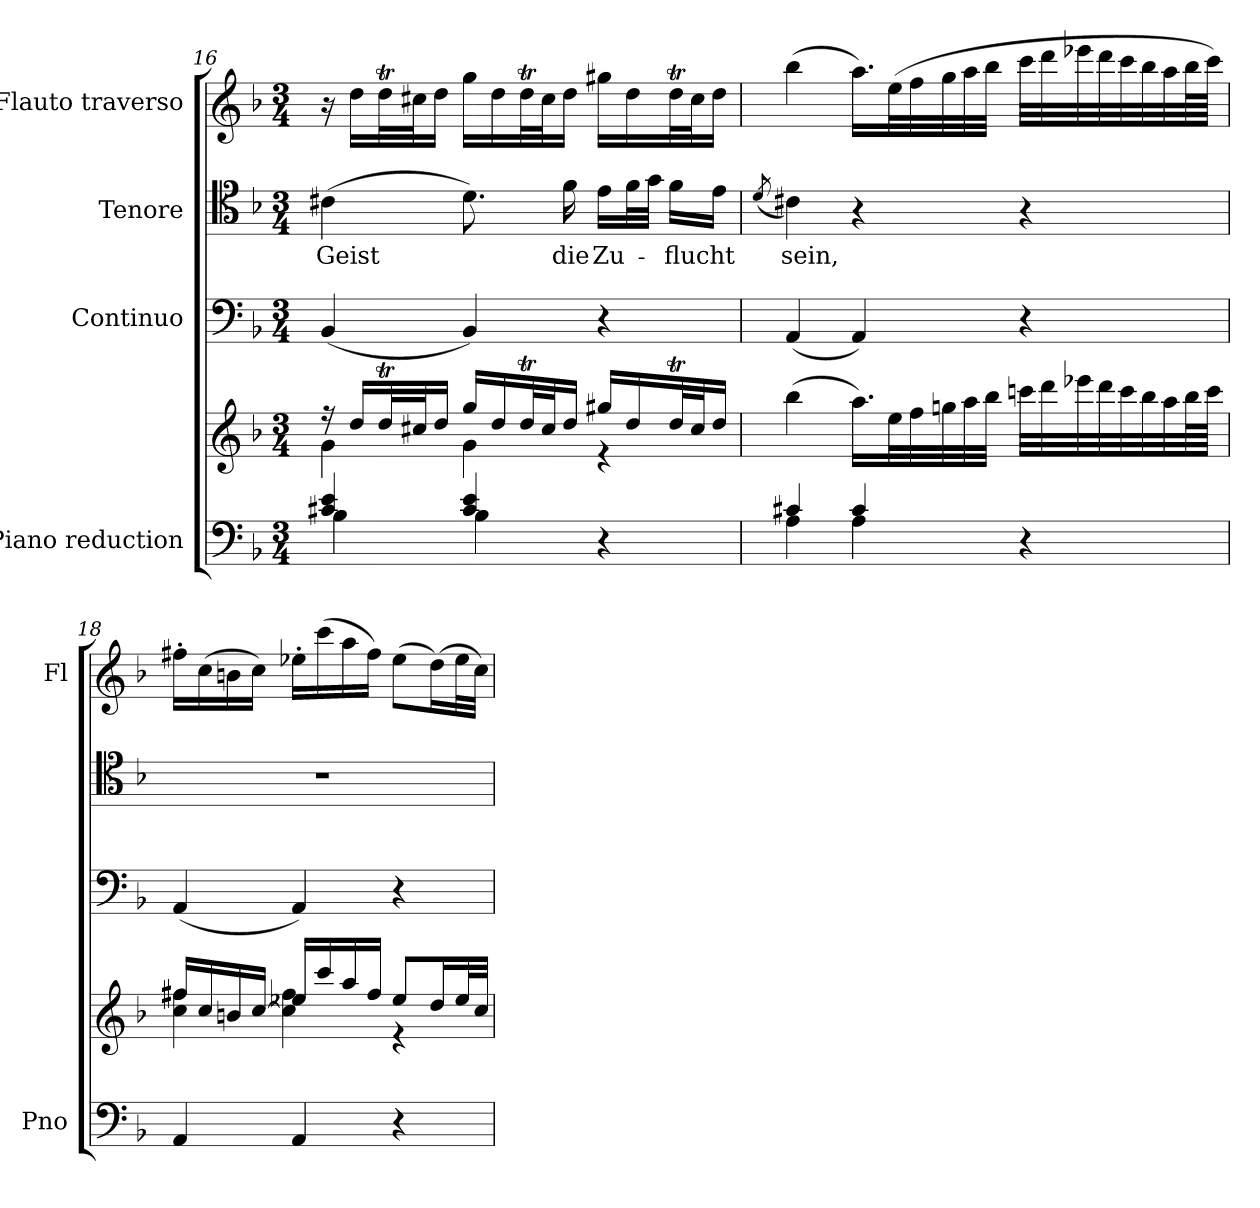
**kern	**kern	**kern	**kern	**text	**kern
*part4	*part4	*part3	*part2	*part2	*part1
*staff5	*staff4	*staff3	*staff2	*staff2	*staff1
*I"Piano reduction	*	*I"Continuo	*I"Tenore	*	*I"Flauto traverso
*I'Pno	*	*	*	*	*I'Fl
*clefF4	*clefG2	*clefF4	*clefC4	*	*clefG2
*k[b-]	*k[b-]	*k[b-]	*k[b-]	*	*k[b-]
*M3/4	*M3/4	*M3/4	*M3/4	*	*M3/4
=16	=16	=16	=16	=16	=16
*^	*^	*	*	*	*
!	!	!	!	!	!	!LO:LY:b	!
4c#X/ 4e/	4B-\	16r	4g\	(4BB-/	(4c#X\	Geist	16r
.	.	16dd/LL	.	.	.	.	16dd\LL
.	.	32ddT/L	.	.	.	.	32ddT\L
.	.	32cc#X/J	.	.	.	.	32cc#X\J
.	.	16dd/JJ	.	.	.	.	16dd\JJ
4c#/ 4e/	4B-\	16gg/LL	4g\	4BB-/)	8.d\)	.	16gg\LL
.	.	16dd/	.	.	.	.	16dd\
.	.	32ddT/L	.	.	.	.	32ddT\L
.	.	32cc#/J	.	.	.	.	32cc#\J
!	!	!	!	!	!	!LO:LY:b	!
.	.	16dd/JJ	.	.	16f\	die	16dd\JJ
!	!	!	!	!	!	!LO:LY:b	!
4r	4ryy	16gg#X/LL	4r	4r	16e\LL	Zu-	16gg#X\LL
.	.	16dd/	.	.	32f\L	.	16dd\
.	.	.	.	.	32g\JJJ	.	.
!	!	!	!	!	!	!LO:LY:b	!
.	.	32ddT/L	.	.	16f\LL	-flucht	32ddT\L
.	.	32cc#/J	.	.	.	.	32cc#\J
.	.	16dd/JJ	.	.	16e\JJ	.	16dd\JJ
*	*	*v	*v	*	*	*	*
=17	=17	=17	=17	=17	=17	=17
.	.	.	.	(8qd/	.	.
!	!	!	!	!	!LO:LY:b	!
4c#X/	4A\	(4bb-\	(4AA/	4c#X\)	sein,	(4bb-\
4c#/	4A\	16.aa\LL)	4AA/)	4r	.	16.aa\LL)
.	.	32ee\L	.	.	.	(32ee\L
.	.	32ff\	.	.	.	32ff\
.	.	32ggn\	.	.	.	32gg\
.	.	32aa\	.	.	.	32aa\
.	.	32bb-\JJJ	.	.	.	32bb-\JJJ
4r	4ryy	32cccn\LLL	4r	4r	.	32ccc\LLL
.	.	32ddd\	.	.	.	32ddd\
.	.	32eee-X\	.	.	.	32eee-X\
.	.	32ddd\	.	.	.	32ddd\
.	.	32ccc\	.	.	.	32ccc\
.	.	32bb-\	.	.	.	32bb-\
.	.	32aa\	.	.	.	32aa\
.	.	64bb-\L	.	.	.	64bb-\L
.	.	64ccc\JJJJ	.	.	.	64ccc\JJJJ)
*v	*v	*	*	*	*	*
=18	=18	=18	=18	=18	=18
*	*^	*	*	*	*
4AA/	16ff#X/LL	4cc\ 4ff#\	(4AA/	2.r	.	16ff#X'\LL
.	16cc/	.	.	.	.	(16cc\
.	16bn/	.	.	.	.	16bn\
.	[<16cc/JJ	.	.	.	.	16cc\JJ)
4AA/	16ee-X/LL	4cc\] 4ff#\	4AA/)	.	.	16ee-X'\LL
.	16ccc/	.	.	.	.	(16ccc\
.	16aa/	.	.	.	.	16aa\
.	16ff#/JJ	.	.	.	.	16ff#\JJ)
4r	8ee-/L	4r	4r	.	.	(8ee-\L
.	16dd/L	.	.	.	.	(16dd\L)
.	32ee-/L	.	.	.	.	32ee-\L
.	32cc/JJJ	.	.	.	.	32cc\JJJ)
*	*v	*v	*	*	*	*
=	=	=	=	=	=
*-	*-	*-	*-	*-	*-
